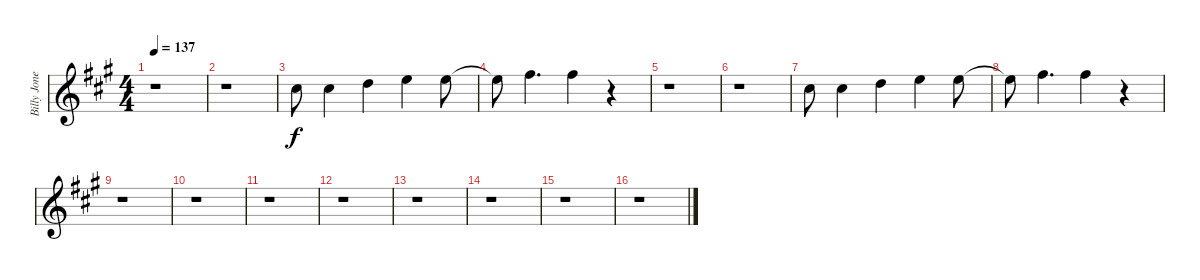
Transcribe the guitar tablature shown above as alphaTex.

\track ("Billy Jones Vocals" "Billy Jone") {instrument flute}
\staff {score}
\tuning (E4 B3 G3 D3 A2 E2) {hide}
\ts (4 4)
\tempo 137
\clef g2
\ks a
r.1{dy f} |
r.1 |
14.2.8{volume 8 balance 0} 14.2.4 15.2.4 12.1.4 12.1.8 |
12.1{t}.8 14.1.4{d} 14.1.4 r.4 |
r.1 |
r.1 |
14.2.8 14.2.4 15.2.4 12.1.4 12.1.8 |
12.1{t}.8 14.1.4{d} 14.1.4 r.4 |
r.1 |
r.1 |
r.1 |
r.1 |
r.1 |
r.1 |
r.1 |
r.1
